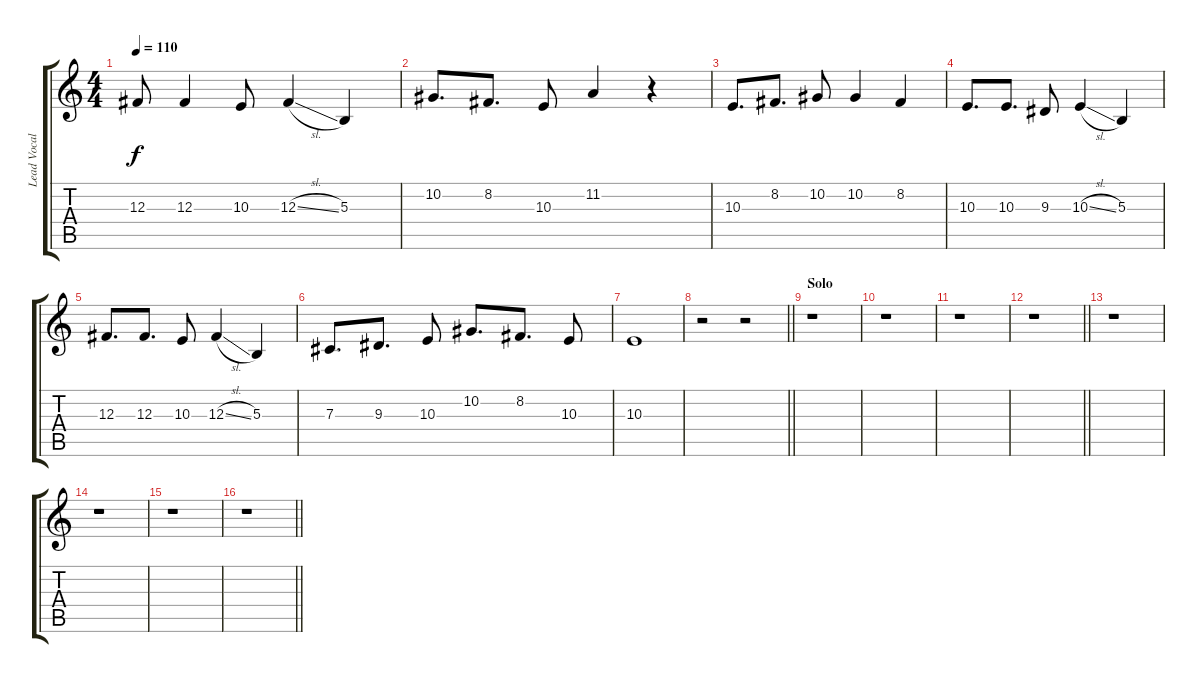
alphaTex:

\track ("Lead Vocals" "Lead Vocal") {instrument trumpet}
\staff {score tabs}
\tuning (Eb4 Bb3 Gb3 Db3 Ab2 Eb2) {hide}
\ts (4 4)
\tempo 110
\clef g2
\ks c
12.3.8{dy f} 12.3.4 10.3.8 12.3{sl}.4 5.3.4 |
10.2.8{d} 8.2.8{d} 10.3.8 11.2.4 r.4 |
10.3.8{d} 8.2.8{d} 10.2.8 10.2.4 8.2.4 |
10.3.8{d} 10.3.8{d} 9.3.8 10.3{sl}.4 5.3.4 |
12.3.8{d} 12.3.8{d} 10.3.8 12.3{sl}.4 5.3.4 |
7.3.8{d} 9.3.8{d} 10.3.8 10.2.8{d} 8.2.8{d} 10.3.8 |
10.3.1 |
\barLineRight lightlight
r.2 r.2 |
\section ("" "Solo")
r.1 |
r.1 |
r.1 |
\barLineRight lightlight
r.1 |
r.1 |
r.1 |
r.1 |
\barLineRight lightlight
r.1
